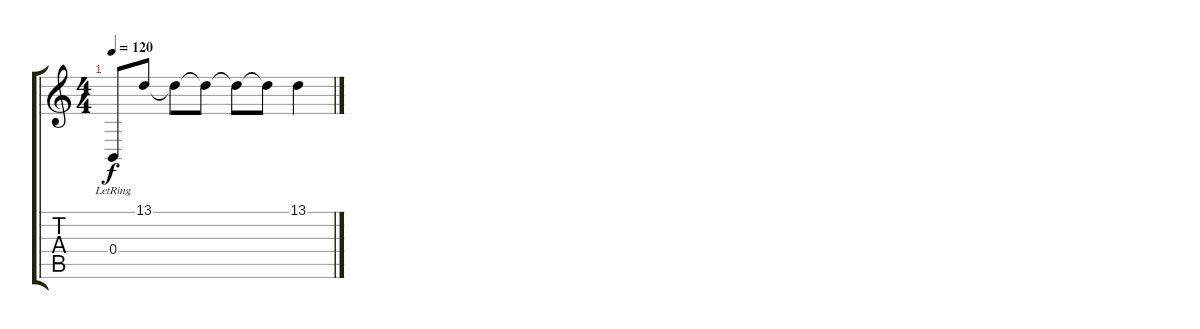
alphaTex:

\track "" {instrument electricpiano1}
\staff {score tabs}
\tuning (Db4 Ab3 E3 B2 Gb2 B1) {hide}
\ts (4 4)
\tempo 120
\clef g2
\ks c
0.4{lr}.8{dy f} 13.1.8 13.1{t}.8 13.1{t}.8 13.1{t}.8 13.1{t}.8 13.1.4
